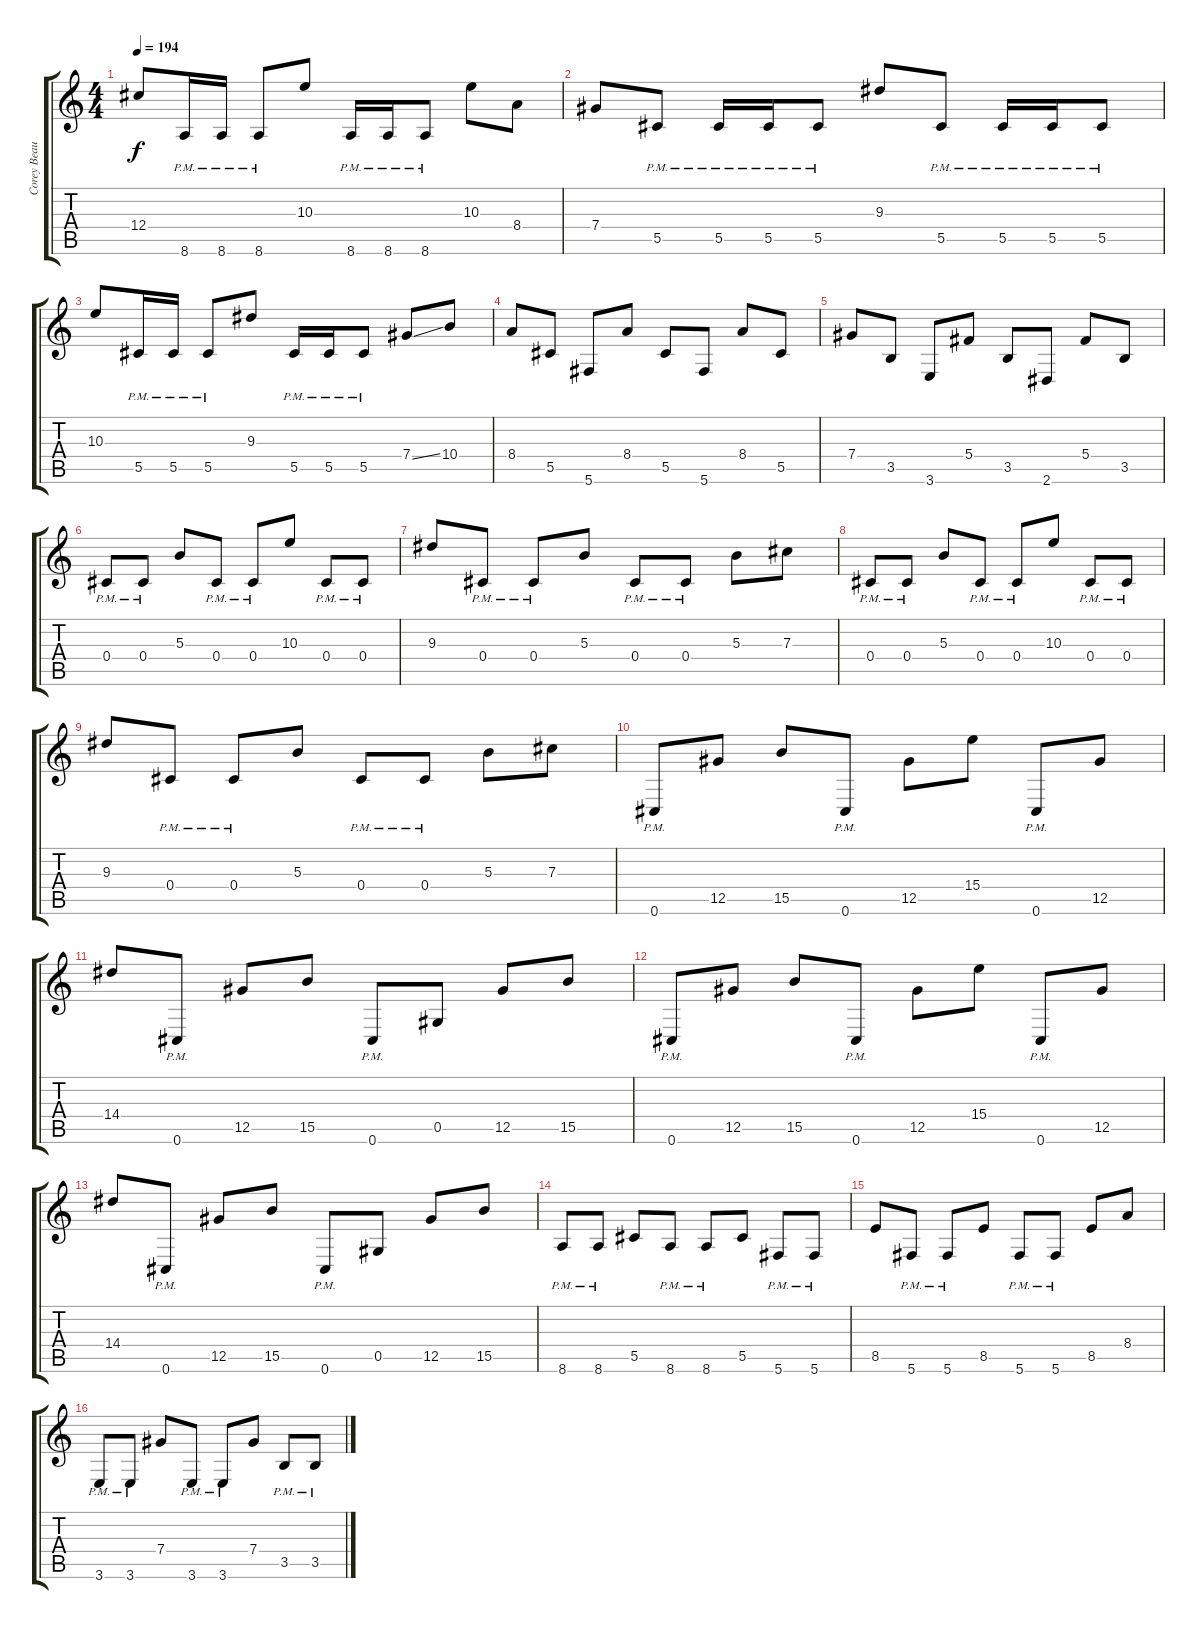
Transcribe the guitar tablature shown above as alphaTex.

\track ("Corey Beaulieu" "Corey Beau") {instrument distortionguitar}
\staff {score tabs}
\tuning (Eb4 Bb3 Gb3 Db3 Ab2 Db2) {hide}
\ts (4 4)
\tempo 194
\clef g2
\ks c
12.4.8{dy f} 8.6{pm}.16 8.6{pm}.16 8.6{pm}.8 10.3.8 8.6{pm}.16 8.6{pm}.16 8.6{pm}.8 10.3.8 8.4.8 |
7.4.8 5.5{pm}.8 5.5{pm}.16 5.5{pm}.16 5.5{pm}.8 9.3.8 5.5{pm}.8 5.5{pm}.16 5.5{pm}.16 5.5{pm}.8 |
10.3.8 5.5{pm}.16 5.5{pm}.16 5.5{pm}.8 9.3.8 5.5{pm}.16 5.5{pm}.16 5.5{pm}.8 7.4{ss}.8 10.4.8 |
8.4.8 5.5.8 5.6.8 8.4.8 5.5.8 5.6.8 8.4.8 5.5.8 |
7.4.8 3.5.8 3.6.8 5.4.8 3.5.8 2.6.8 5.4.8 3.5.8 |
0.4{pm}.8 0.4{pm}.8 5.3.8 0.4{pm}.8 0.4{pm}.8 10.3.8 0.4{pm}.8 0.4{pm}.8 |
9.3.8 0.4{pm}.8 0.4{pm}.8 5.3.8 0.4{pm}.8 0.4{pm}.8 5.3.8 7.3.8 |
0.4{pm}.8 0.4{pm}.8 5.3.8 0.4{pm}.8 0.4{pm}.8 10.3.8 0.4{pm}.8 0.4{pm}.8 |
9.3.8 0.4{pm}.8 0.4{pm}.8 5.3.8 0.4{pm}.8 0.4{pm}.8 5.3.8 7.3.8 |
0.6{pm}.8 12.5.8 15.5.8 0.6{pm}.8 12.5.8 15.4.8 0.6{pm}.8 12.5.8 |
14.4.8 0.6{pm}.8 12.5.8 15.5.8 0.6{pm}.8 0.5.8 12.5.8 15.5.8 |
0.6{pm}.8 12.5.8 15.5.8 0.6{pm}.8 12.5.8 15.4.8 0.6{pm}.8 12.5.8 |
14.4.8 0.6{pm}.8 12.5.8 15.5.8 0.6{pm}.8 0.5.8 12.5.8 15.5.8 |
8.6{pm}.8 8.6{pm}.8 5.5.8 8.6{pm}.8 8.6{pm}.8 5.5.8 5.6{pm}.8 5.6{pm}.8 |
8.5.8 5.6{pm}.8 5.6{pm}.8 8.5.8 5.6{pm}.8 5.6{pm}.8 8.5.8 8.4.8 |
3.6{pm}.8 3.6{pm}.8 7.4.8 3.6{pm}.8 3.6{pm}.8 7.4.8 3.5{pm}.8 3.5{pm}.8
